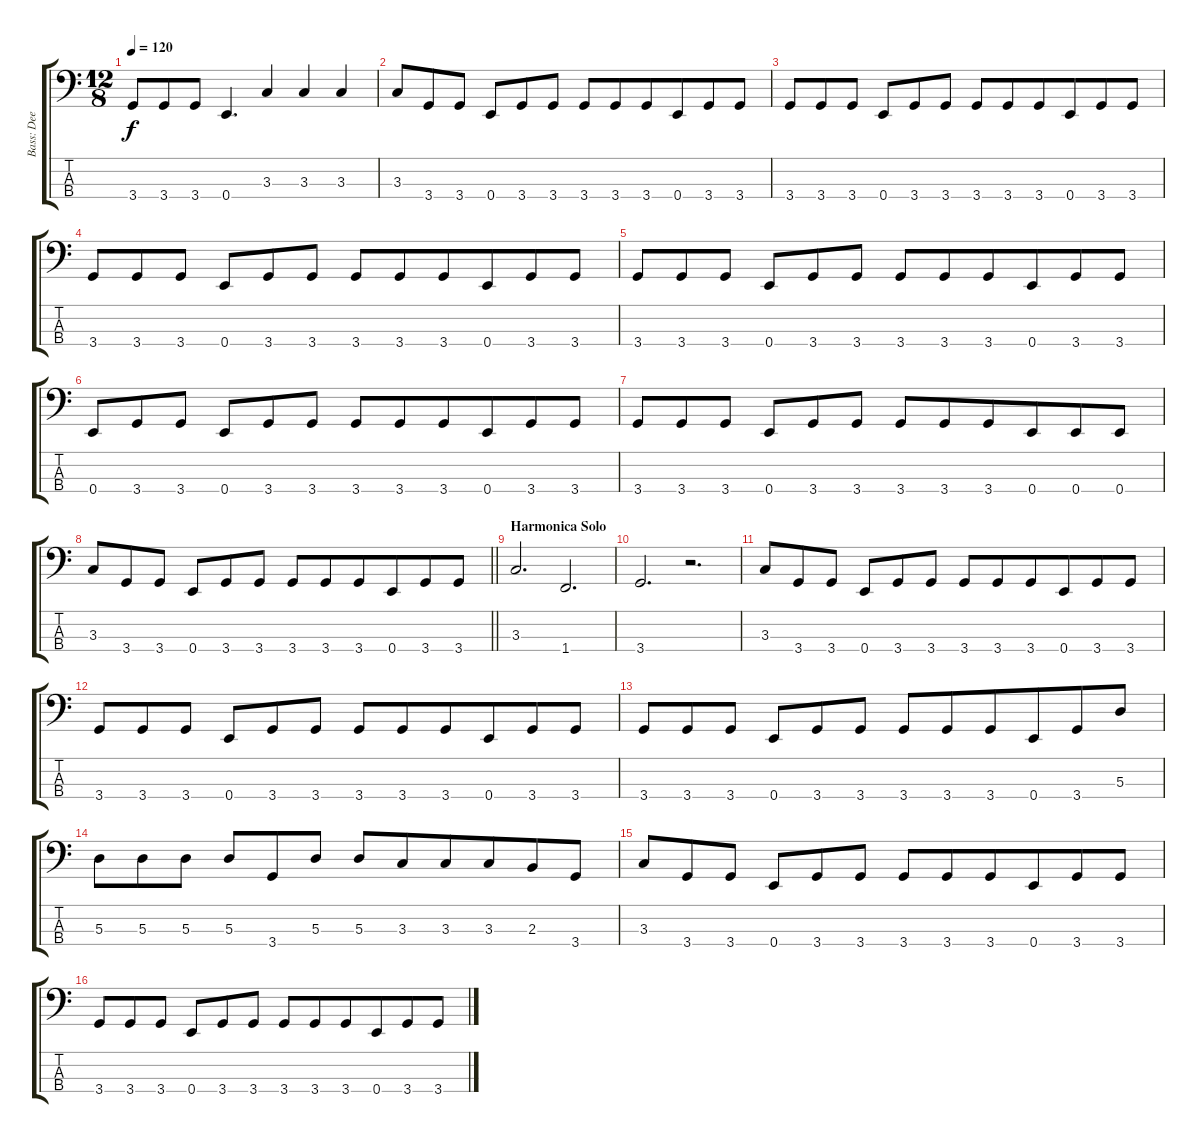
\track ("Bass: Dee" "Bass: Dee") {instrument electricbassfinger}
\staff {score tabs}
\tuning (G2 D2 A1 E1) {hide}
\ts (12 8)
\tempo 120
\clef f4
\ks c
3.4.8{dy f} 3.4.8{beam merge} 3.4.8 0.4.4{d} 3.3.4 3.3.4 3.3.4 |
3.3.8 3.4.8{beam merge} 3.4.8 0.4.8{beam merge} 3.4.8 3.4.8 3.4.8 3.4.8{beam merge} 3.4.8{beam merge} 0.4.8 3.4.8 3.4.8 |
3.4.8 3.4.8{beam merge} 3.4.8 0.4.8{beam merge} 3.4.8 3.4.8 3.4.8 3.4.8{beam merge} 3.4.8{beam merge} 0.4.8 3.4.8 3.4.8 |
3.4.8 3.4.8{beam merge} 3.4.8 0.4.8{beam merge} 3.4.8 3.4.8 3.4.8 3.4.8{beam merge} 3.4.8{beam merge} 0.4.8 3.4.8 3.4.8 |
3.4.8 3.4.8{beam merge} 3.4.8 0.4.8{beam merge} 3.4.8 3.4.8 3.4.8 3.4.8{beam merge} 3.4.8{beam merge} 0.4.8 3.4.8 3.4.8 |
0.4.8 3.4.8{beam merge} 3.4.8 0.4.8{beam merge} 3.4.8 3.4.8 3.4.8 3.4.8{beam merge} 3.4.8{beam merge} 0.4.8 3.4.8 3.4.8 |
3.4.8 3.4.8{beam merge} 3.4.8 0.4.8{beam merge} 3.4.8 3.4.8 3.4.8 3.4.8{beam merge} 3.4.8{beam merge} 0.4.8 0.4.8 0.4.8 |
\barLineRight lightlight
3.3.8 3.4.8{beam merge} 3.4.8 0.4.8{beam merge} 3.4.8 3.4.8 3.4.8 3.4.8{beam merge} 3.4.8{beam merge} 0.4.8 3.4.8 3.4.8 |
\section ("" "Harmonica Solo")
3.3.2{d} 1.4.2{d} |
3.4.2{d} r.2{d} |
3.3.8 3.4.8{beam merge} 3.4.8 0.4.8{beam merge} 3.4.8 3.4.8 3.4.8 3.4.8{beam merge} 3.4.8{beam merge} 0.4.8 3.4.8 3.4.8 |
3.4.8 3.4.8{beam merge} 3.4.8 0.4.8{beam merge} 3.4.8 3.4.8 3.4.8 3.4.8{beam merge} 3.4.8{beam merge} 0.4.8 3.4.8 3.4.8 |
3.4.8 3.4.8{beam merge} 3.4.8 0.4.8{beam merge} 3.4.8 3.4.8 3.4.8 3.4.8{beam merge} 3.4.8{beam merge} 0.4.8 3.4.8 5.3.8 |
5.3.8 5.3.8{beam merge} 5.3.8 5.3.8{beam merge} 3.4.8 5.3.8{beam split} 5.3.8 3.3.8{beam merge} 3.3.8{beam merge} 3.3.8 2.3.8 3.4.8 |
3.3.8 3.4.8{beam merge} 3.4.8 0.4.8{beam merge} 3.4.8 3.4.8 3.4.8 3.4.8{beam merge} 3.4.8{beam merge} 0.4.8 3.4.8 3.4.8 |
3.4.8 3.4.8{beam merge} 3.4.8 0.4.8{beam merge} 3.4.8 3.4.8 3.4.8 3.4.8{beam merge} 3.4.8{beam merge} 0.4.8 3.4.8 3.4.8
